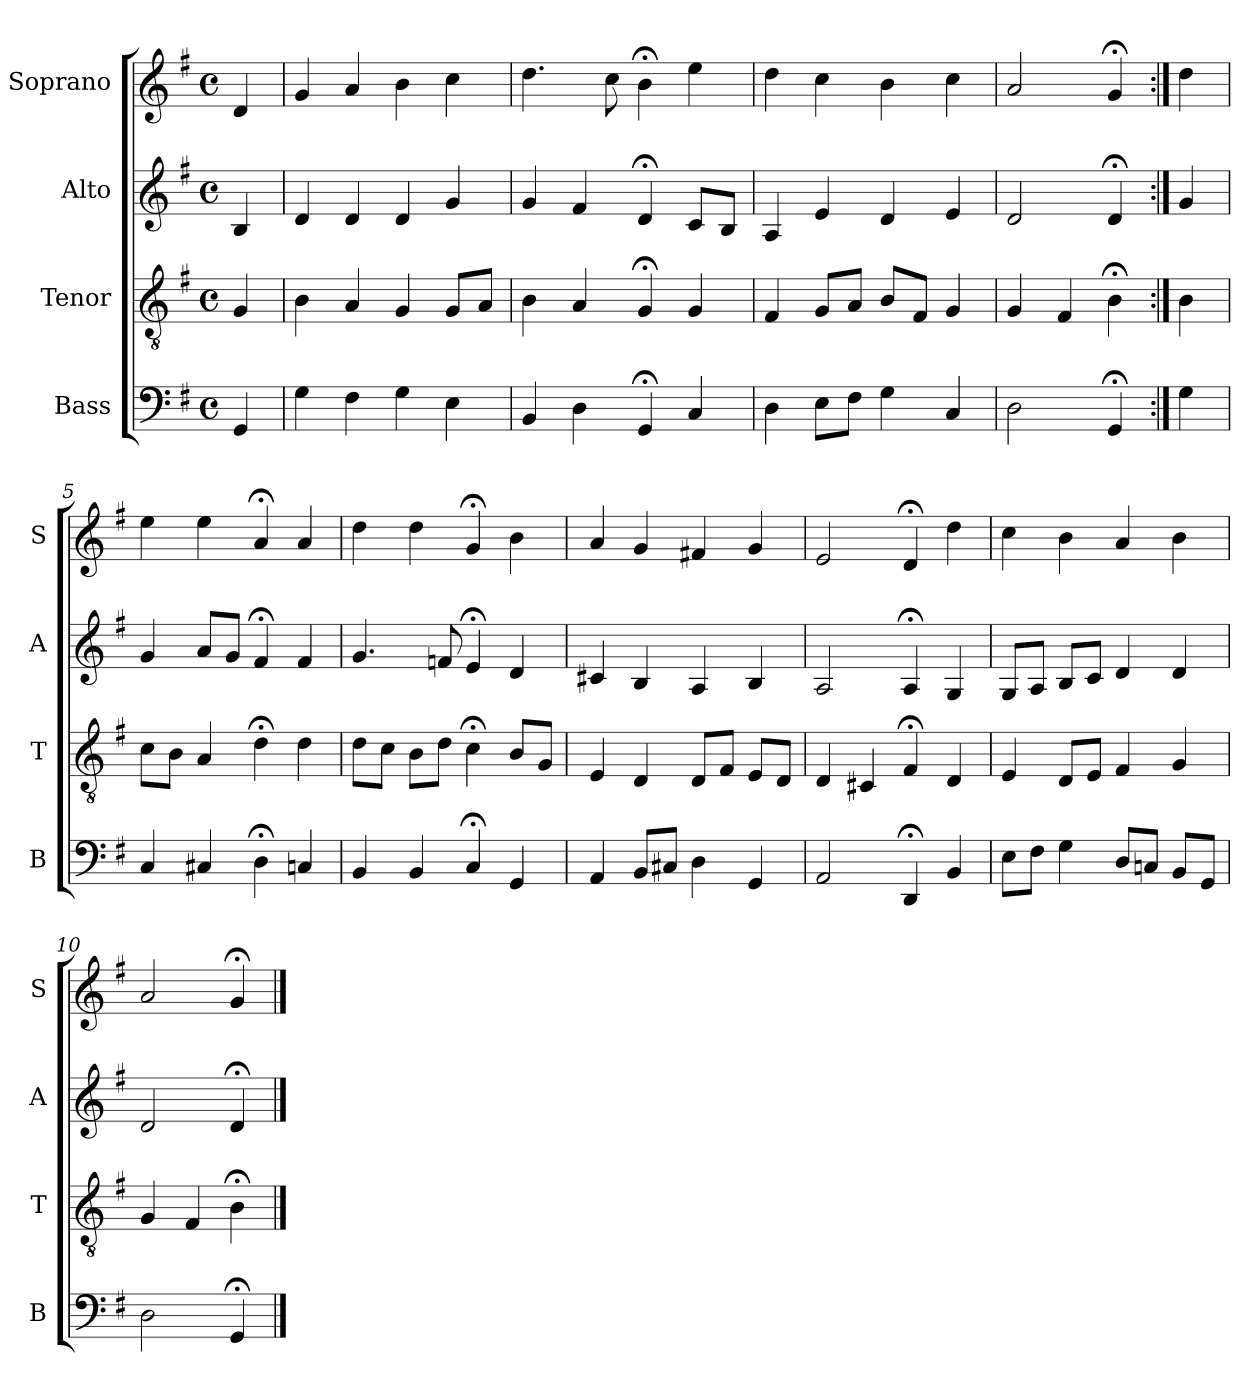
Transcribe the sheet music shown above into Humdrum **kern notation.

**kern	**kern	**kern	**kern
*part4	*part3	*part2	*part1
*staff4	*staff3	*staff2	*staff1
*I"Bass	*I"Tenor	*I"Alto	*I"Soprano
*I'B	*I'T	*I'A	*I'S
*clefF4	*clefGv2	*clefG2	*clefG2
*k[f#]	*k[f#]	*k[f#]	*k[f#]
*G:	*G:	*G:	*G:
*M4/4	*M4/4	*M4/4	*M4/4
*met(c)	*met(c)	*met(c)	*met(c)
*MM100	*MM100	*MM100	*MM100
=	=	=	=
4GG	4G	4B	4d
=1	=1	=1	=1
4G	4B	4d	4g
4F#	4A	4d	4a
4G	4G	4d	4b
4E	8GL	4g	4cc
.	8AJ	.	.
=2	=2	=2	=2
4BB	4B	4g	4.dd
4D	4A	4f#	.
.	.	.	8cc
4GG;<	4G;<	4d;<	4b;<
4C	4G	8cL	4ee
.	.	8BJ	.
=3	=3	=3	=3
4D	4F#	4A	4dd
8EL	8GL	4e	4cc
8F#J	8AJ	.	.
4G	8BL	4d	4b
.	8F#J	.	.
4C	4G	4e	4cc
=4	=4	=4	=4
2D	4G	2d	2a
.	4F#	.	.
4GG;<	4B;<	4d;<	4g;<
=:|!	=:|!	=:|!	=:|!
4G	4B	4g	4dd
=5	=5	=5	=5
4C	8cL	4g	4ee
.	8BJ	.	.
4C#X	4A	8aL	4ee
.	.	8gJ	.
4D;<	4d;<	4f#;<	4a;<
4Cni	4di	4f#i	4ai
=6	=6	=6	=6
4BB	8dL	4.g	4dd
.	8cJ	.	.
4BB	8BL	.	4dd
.	8dJ	8fn	.
4C;<	4c;<	4e;<	4g;<
4GG	8BL	4d	4b
.	8GJ	.	.
=7	=7	=7	=7
4AA	4E	4c#X	4a
8BBL	4D	4B	4g
8C#XJ	.	.	.
4D	8DL	4A	4f#X
.	8F#J	.	.
4GG	8EL	4B	4g
.	8DJ	.	.
=8	=8	=8	=8
2AA	4D	2A	2e
.	4C#X	.	.
4DD;<	4F#;<	4A;<	4d;<
4BB	4D	4G	4dd
=9	=9	=9	=9
8EL	4E	8GL	4cc
8F#J	.	8AJ	.
4G	8DL	8BL	4b
.	8EJ	8cJ	.
8DL	4F#	4d	4a
8CnJ	.	.	.
8BBL	4G	4d	4b
8GGJ	.	.	.
=10	=10	=10	=10
2D	4G	2d	2a
.	4F#	.	.
4GG;<	4B;<	4d;<	4g;<
==	==	==	==
*-	*-	*-	*-
